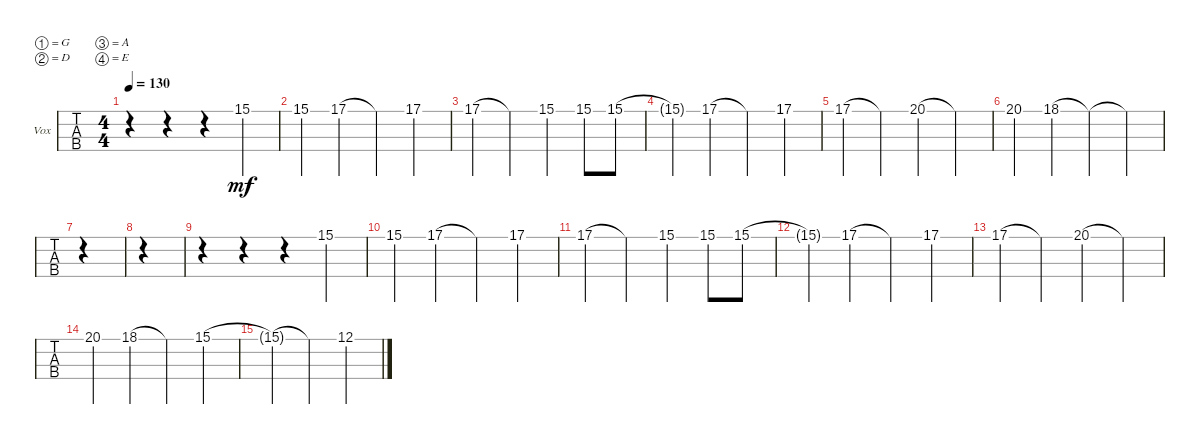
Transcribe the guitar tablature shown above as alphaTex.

\defaultSystemsLayout 4
\bracketExtendMode groupsimilarinstruments
\firstSystemTrackNameOrientation horizontal
\otherSystemsTrackNameOrientation horizontal
\track ("Vox" "Vox") {instrument electricbassfinger}
\staff {tabs}
\tuning (G3 D3 A2 E2)
\ts (4 4)
\tempo 130
\clef f4
\ks c
r.4{dy mf instrument electricbassfinger} r.4 r.4 15.1.4 |
15.1.4 17.1.4 17.1{t}.4 17.1.4 |
17.1.4 17.1{t}.4 15.1.4 15.1.8 15.1.8 |
15.1{t}.4 17.1.4 17.1{t}.4 17.1.4 |
17.1.4 17.1{t}.4 20.1.4 20.1{t}.4 |
20.1.4 18.1.4 18.1{t}.4 18.1{t}.4 |
|
|
r.4 r.4 r.4 15.1.4 |
15.1.4 17.1.4 17.1{t}.4 17.1.4 |
17.1.4 17.1{t}.4 15.1.4 15.1.8 15.1.8 |
15.1{t}.4 17.1.4 17.1{t}.4 17.1.4 |
17.1.4 17.1{t}.4 20.1.4 20.1{t}.4 |
20.1.4 18.1.4 18.1{t}.4 15.1.4 |
15.1{t}.4 15.1{t}.4 12.1.4
